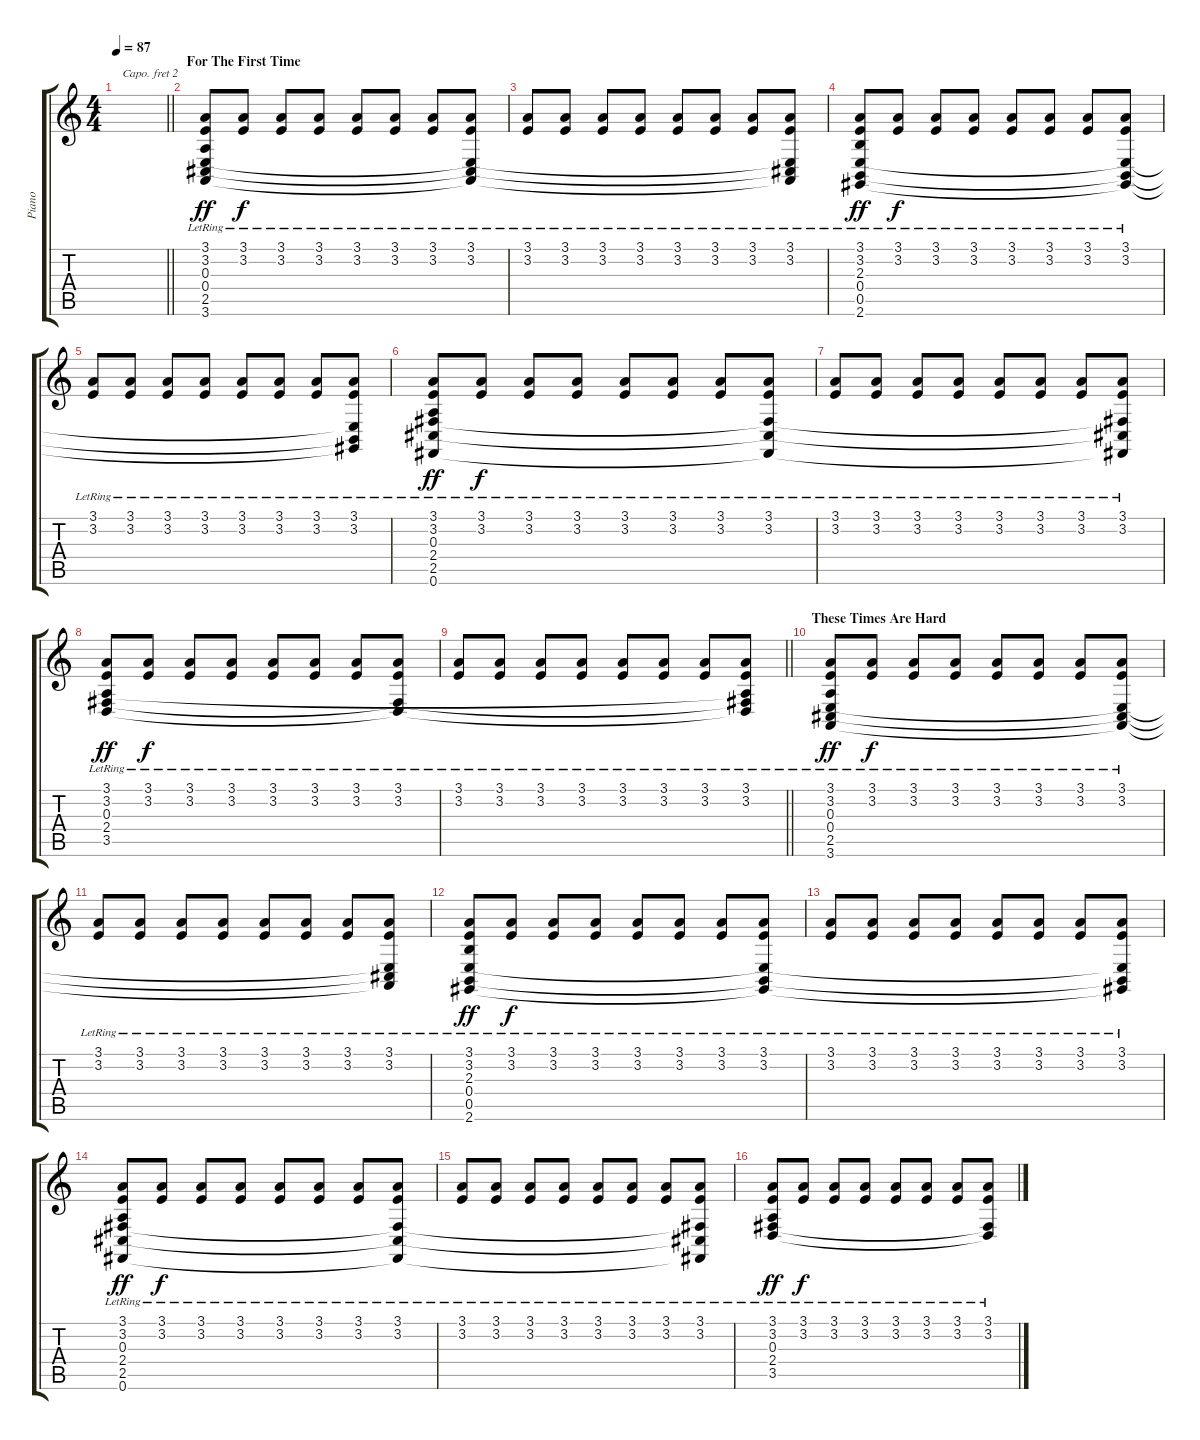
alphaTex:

\track ("Piano" "Piano") {instrument electricgrandpiano}
\staff {score tabs}
\capo 2
\tuning (E4 B3 G3 D3 A2 E2) {hide}
\ts (4 4)
\tempo 87
\clef g2
\barLineRight lightlight
\ks c
|
\section ("" "For The First Time")
(3.1{lr} 3.2{lr} 0.3{lr} 0.4{lr} 2.5{lr} 3.6{lr}).8{dy ff} (3.1{lr} 3.2{lr}).8{dy f} (3.1{lr} 3.2{lr}).8 (3.1{lr} 3.2{lr}).8 (3.1{lr} 3.2{lr}).8 (3.1{lr} 3.2{lr}).8 (3.1{lr} 3.2{lr}).8 (3.1{lr} 3.2{lr} 0.4{t} 2.5{t} 3.6{t}).8 |
(3.1{lr} 3.2{lr}).8 (3.1{lr} 3.2{lr}).8 (3.1{lr} 3.2{lr}).8 (3.1{lr} 3.2{lr}).8 (3.1{lr} 3.2{lr}).8 (3.1{lr} 3.2{lr}).8 (3.1{lr} 3.2{lr}).8 (3.1{lr} 3.2{lr} 0.4{t} 2.5{t} 3.6{t}).8 |
(3.1{lr} 3.2{lr} 2.3{lr} 0.4{lr} 0.5{lr} 2.6{lr}).8{dy ff} (3.1{lr} 3.2{lr}).8{dy f} (3.1{lr} 3.2{lr}).8 (3.1{lr} 3.2{lr}).8 (3.1{lr} 3.2{lr}).8 (3.1{lr} 3.2{lr}).8 (3.1{lr} 3.2{lr}).8 (3.1{lr} 3.2{lr} 0.4{t} 0.5{t} 2.6{t}).8 |
(3.1{lr} 3.2{lr}).8 (3.1{lr} 3.2{lr}).8 (3.1{lr} 3.2{lr}).8 (3.1{lr} 3.2{lr}).8 (3.1{lr} 3.2{lr}).8 (3.1{lr} 3.2{lr}).8 (3.1{lr} 3.2{lr}).8 (3.1{lr} 3.2{lr} 0.4{t} 0.5{t} 2.6{t}).8 |
(3.1{lr} 3.2{lr} 0.3{lr} 2.4{lr} 2.5{lr} 0.6{lr}).8{dy ff} (3.1{lr} 3.2{lr}).8{dy f} (3.1{lr} 3.2{lr}).8 (3.1{lr} 3.2{lr}).8 (3.1{lr} 3.2{lr}).8 (3.1{lr} 3.2{lr}).8 (3.1{lr} 3.2{lr}).8 (3.1{lr} 3.2{lr} 2.4{t} 2.5{t} 0.6{t}).8 |
(3.1{lr} 3.2{lr}).8 (3.1{lr} 3.2{lr}).8 (3.1{lr} 3.2{lr}).8 (3.1{lr} 3.2{lr}).8 (3.1{lr} 3.2{lr}).8 (3.1{lr} 3.2{lr}).8 (3.1{lr} 3.2{lr}).8 (3.1{lr} 3.2{lr} 2.4{t} 2.5{t} 0.6{t}).8 |
(3.1{lr} 3.2{lr} 0.3{lr} 2.4{lr} 3.5{lr}).8{dy ff} (3.1{lr} 3.2{lr}).8{dy f} (3.1{lr} 3.2{lr}).8 (3.1{lr} 3.2{lr}).8 (3.1{lr} 3.2{lr}).8 (3.1{lr} 3.2{lr}).8 (3.1{lr} 3.2{lr}).8 (3.1{lr} 3.2{lr} 2.4{t} 3.5{t}).8 |
\barLineRight lightlight
(3.1{lr} 3.2{lr}).8 (3.1{lr} 3.2{lr}).8 (3.1{lr} 3.2{lr}).8 (3.1{lr} 3.2{lr}).8 (3.1{lr} 3.2{lr}).8 (3.1{lr} 3.2{lr}).8 (3.1{lr} 3.2{lr}).8 (3.1{lr} 3.2{lr} 0.3{t} 2.4{t} 3.5{t}).8 |
\section ("" "These Times Are Hard")
(3.1{lr} 3.2{lr} 0.3{lr} 0.4{lr} 2.5{lr} 3.6{lr}).8{dy ff} (3.1{lr} 3.2{lr}).8{dy f} (3.1{lr} 3.2{lr}).8 (3.1{lr} 3.2{lr}).8 (3.1{lr} 3.2{lr}).8 (3.1{lr} 3.2{lr}).8 (3.1{lr} 3.2{lr}).8 (3.1{lr} 3.2{lr} 0.4{t} 2.5{t} 3.6{t}).8 |
(3.1{lr} 3.2{lr}).8 (3.1{lr} 3.2{lr}).8 (3.1{lr} 3.2{lr}).8 (3.1{lr} 3.2{lr}).8 (3.1{lr} 3.2{lr}).8 (3.1{lr} 3.2{lr}).8 (3.1{lr} 3.2{lr}).8 (3.1{lr} 3.2{lr} 0.4{t} 2.5{t} 3.6{t}).8 |
(3.1{lr} 3.2{lr} 2.3{lr} 0.4{lr} 0.5{lr} 2.6{lr}).8{dy ff} (3.1{lr} 3.2{lr}).8{dy f} (3.1{lr} 3.2{lr}).8 (3.1{lr} 3.2{lr}).8 (3.1{lr} 3.2{lr}).8 (3.1{lr} 3.2{lr}).8 (3.1{lr} 3.2{lr}).8 (3.1{lr} 3.2{lr} 0.4{t} 0.5{t} 2.6{t}).8 |
(3.1{lr} 3.2{lr}).8 (3.1{lr} 3.2{lr}).8 (3.1{lr} 3.2{lr}).8 (3.1{lr} 3.2{lr}).8 (3.1{lr} 3.2{lr}).8 (3.1{lr} 3.2{lr}).8 (3.1{lr} 3.2{lr}).8 (3.1{lr} 3.2{lr} 0.4{t} 0.5{t} 2.6{t}).8 |
(3.1{lr} 3.2{lr} 0.3{lr} 2.4{lr} 2.5{lr} 0.6{lr}).8{dy ff} (3.1{lr} 3.2{lr}).8{dy f} (3.1{lr} 3.2{lr}).8 (3.1{lr} 3.2{lr}).8 (3.1{lr} 3.2{lr}).8 (3.1{lr} 3.2{lr}).8 (3.1{lr} 3.2{lr}).8 (3.1{lr} 3.2{lr} 2.4{t} 2.5{t} 0.6{t}).8 |
(3.1{lr} 3.2{lr}).8 (3.1{lr} 3.2{lr}).8 (3.1{lr} 3.2{lr}).8 (3.1{lr} 3.2{lr}).8 (3.1{lr} 3.2{lr}).8 (3.1{lr} 3.2{lr}).8 (3.1{lr} 3.2{lr}).8 (3.1{lr} 3.2{lr} 2.4{t} 2.5{t} 0.6{t}).8 |
(3.1{lr} 3.2{lr} 0.3{lr} 2.4{lr} 3.5{lr}).8{dy ff} (3.1{lr} 3.2{lr}).8{dy f} (3.1{lr} 3.2{lr}).8 (3.1{lr} 3.2{lr}).8 (3.1{lr} 3.2{lr}).8 (3.1{lr} 3.2{lr}).8 (3.1{lr} 3.2{lr}).8 (3.1{lr} 3.2{lr} 2.4{t} 3.5{t}).8
